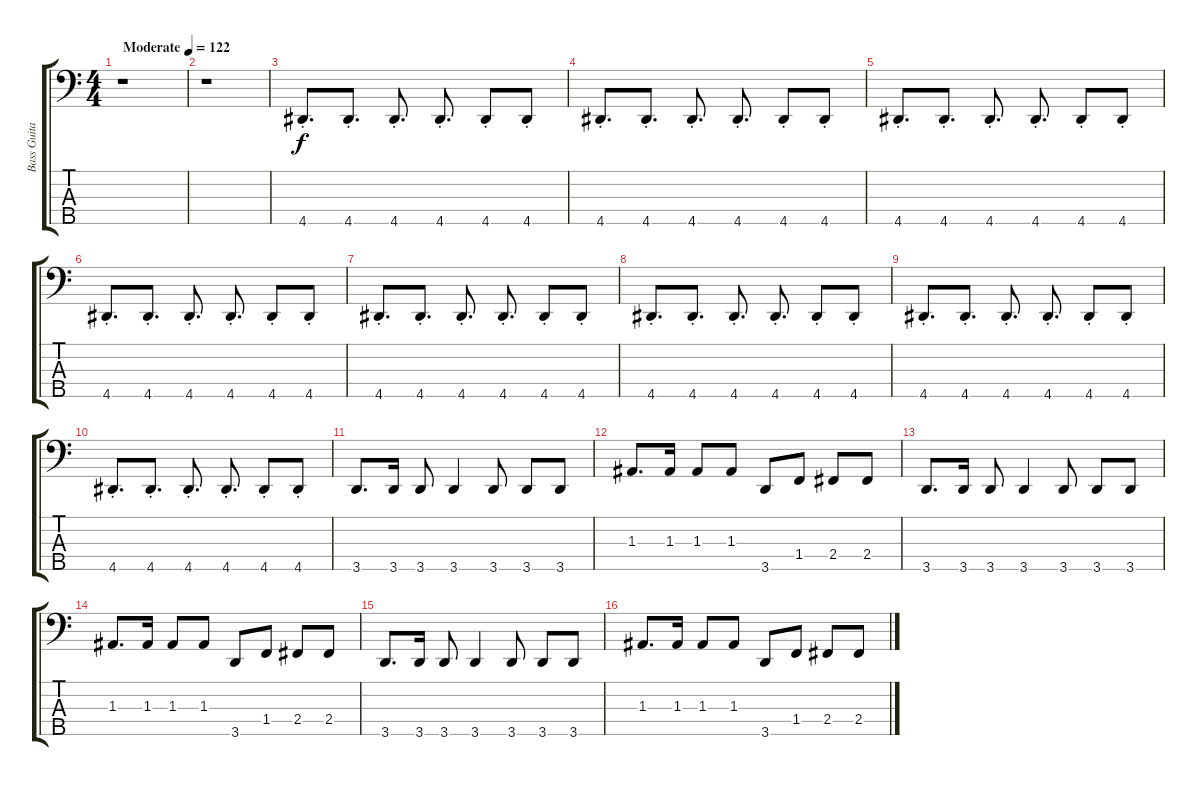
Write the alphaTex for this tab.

\track ("Bass Guitar" "Bass Guita") {instrument electricbassfinger}
\staff {score tabs}
\tuning (G2 D2 A1 E1 B0) {hide}
\ts (4 4)
\tempo (122 "Moderate")
\clef f4
\ks c
r.1{dy f instrument electricbassfinger} |
r.1 |
4.5{st}.8{d} 4.5{st}.8{d} 4.5{st}.8{d} 4.5{st}.8{d} 4.5{st}.8 4.5{st}.8 |
4.5{st}.8{d} 4.5{st}.8{d} 4.5{st}.8{d} 4.5{st}.8{d} 4.5{st}.8 4.5{st}.8 |
4.5{st}.8{d} 4.5{st}.8{d} 4.5{st}.8{d} 4.5{st}.8{d} 4.5{st}.8 4.5{st}.8 |
4.5{st}.8{d} 4.5{st}.8{d} 4.5{st}.8{d} 4.5{st}.8{d} 4.5{st}.8 4.5{st}.8 |
4.5{st}.8{d} 4.5{st}.8{d} 4.5{st}.8{d} 4.5{st}.8{d} 4.5{st}.8 4.5{st}.8 |
4.5{st}.8{d} 4.5{st}.8{d} 4.5{st}.8{d} 4.5{st}.8{d} 4.5{st}.8 4.5{st}.8 |
4.5{st}.8{d} 4.5{st}.8{d} 4.5{st}.8{d} 4.5{st}.8{d} 4.5{st}.8 4.5{st}.8 |
4.5{st}.8{d} 4.5{st}.8{d} 4.5{st}.8{d} 4.5{st}.8{d} 4.5{st}.8 4.5{st}.8 |
3.5.8{d} 3.5.16 3.5.8 3.5.4 3.5.8 3.5.8 3.5.8 |
1.3.8{d} 1.3.16 1.3.8 1.3.8 3.5.8 1.4.8 2.4.8 2.4.8 |
3.5.8{d} 3.5.16 3.5.8 3.5.4 3.5.8 3.5.8 3.5.8 |
1.3.8{d} 1.3.16 1.3.8 1.3.8 3.5.8 1.4.8 2.4.8 2.4.8 |
3.5.8{d} 3.5.16 3.5.8 3.5.4 3.5.8 3.5.8 3.5.8 |
1.3.8{d} 1.3.16 1.3.8 1.3.8 3.5.8 1.4.8 2.4.8 2.4.8
